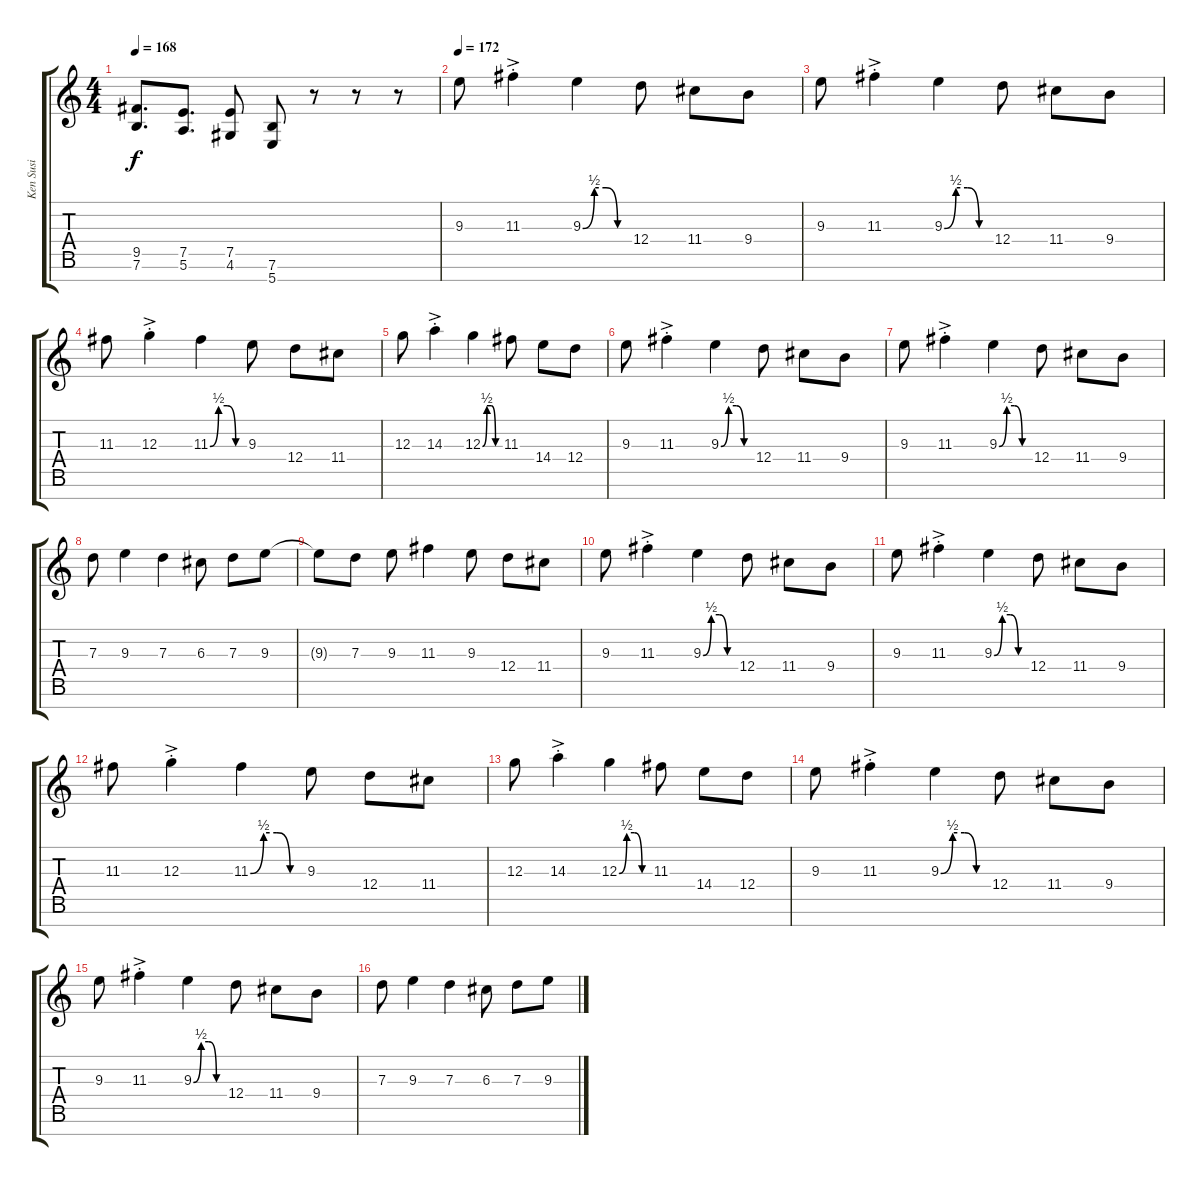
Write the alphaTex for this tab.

\track ("Ken Susi" "Ken Susi") {instrument distortionguitar}
\staff {score tabs}
\tuning (E4 B3 G3 D3 A2 E2 B1) {hide}
\ts (4 4)
\tempo 168
\clef g2
\ks c
(9.5 7.6).8{d dy f} (7.5 5.6).8{d} (7.5 4.6).8 (7.6 5.7).8 r.8 r.8 r.8 |
\tempo 172
9.3.8 11.3{ac st}.4 9.3{be (custom 0 0 15 2 30 2 45 0 60 0)}.4 12.4.8 11.4.8 9.4.8 |
9.3.8 11.3{ac st}.4 9.3{be (custom 0 0 15 2 30 2 45 0 60 0)}.4 12.4.8 11.4.8 9.4.8 |
11.3.8 12.3{ac st}.4 11.3{be (custom 0 0 15 2 30 2 45 0 60 0)}.4 9.3.8 12.4.8 11.4.8 |
12.3.8 14.3{ac st}.4 12.3{be (custom 0 0 15 2 30 2 45 0 60 0)}.4 11.3.8 14.4.8 12.4.8 |
9.3.8 11.3{ac st}.4 9.3{be (custom 0 0 15 2 30 2 45 0 60 0)}.4 12.4.8 11.4.8 9.4.8 |
9.3.8 11.3{ac st}.4 9.3{be (custom 0 0 15 2 30 2 45 0 60 0)}.4 12.4.8 11.4.8 9.4.8 |
7.3.8 9.3.4 7.3.4 6.3.8 7.3.8 9.3.8 |
9.3{t}.8 7.3.8 9.3.8 11.3.4 9.3.8 12.4.8 11.4.8 |
9.3.8 11.3{ac st}.4 9.3{be (custom 0 0 15 2 30 2 45 0 60 0)}.4 12.4.8 11.4.8 9.4.8 |
9.3.8 11.3{ac st}.4 9.3{be (custom 0 0 15 2 30 2 45 0 60 0)}.4 12.4.8 11.4.8 9.4.8 |
11.3.8 12.3{ac st}.4 11.3{be (custom 0 0 15 2 30 2 45 0 60 0)}.4 9.3.8 12.4.8 11.4.8 |
12.3.8 14.3{ac st}.4 12.3{be (custom 0 0 15 2 30 2 45 0 60 0)}.4 11.3.8 14.4.8 12.4.8 |
9.3.8 11.3{ac st}.4 9.3{be (custom 0 0 15 2 30 2 45 0 60 0)}.4 12.4.8 11.4.8 9.4.8 |
9.3.8 11.3{ac st}.4 9.3{be (custom 0 0 15 2 30 2 45 0 60 0)}.4 12.4.8 11.4.8 9.4.8 |
7.3.8 9.3.4 7.3.4 6.3.8 7.3.8 9.3.8
